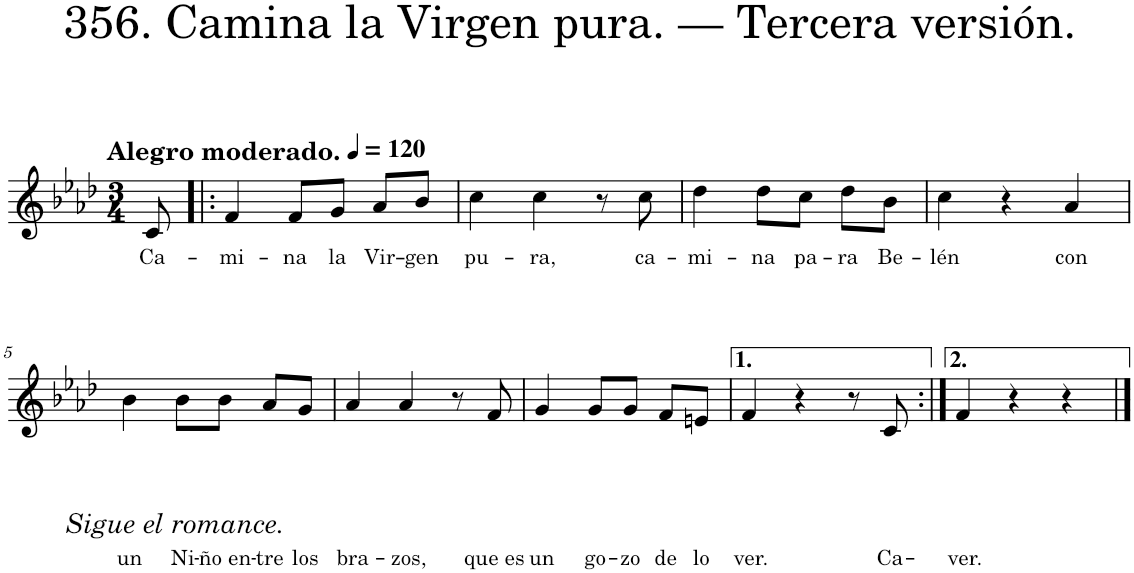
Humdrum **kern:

**kern	**text
*part1	*part1
*staff1	*staff1
*I"Piano	*
*I'Pno.	*
*clefG2	*
*k[b-e-a-d-]	*
*M3/4	*
*MM120	*
=	=
!LO:TX:a:B:t=Alegro moderado.	!
!	!LO:LY:b
8c/	Ca-
=1!|:	=1!|:
!	!LO:LY:b
4f/	-mi-
!	!LO:LY:b
8f/L	-na
!	!LO:LY:b
8g/J	la
!	!LO:LY:b
8a-/L	Vir-
!	!LO:LY:b
8b-/J	-gen
=2	=2
!	!LO:LY:b
4cc\	pu-
!	!LO:LY:b
4cc\	-ra,
8r	.
!	!LO:LY:b
8cc\	ca-
=3	=3
!	!LO:LY:b
4dd-\	-mi-
!	!LO:LY:b
8dd-\L	-na
!	!LO:LY:b
8cc\J	pa-
!	!LO:LY:b
8dd-\L	-ra
!	!LO:LY:b
8b-\J	Be-
=4	=4
!	!LO:LY:b
4cc\	-lén
4r	.
!	!LO:LY:b
4a-/	con
!!LO:LB:g=z
=5	=5
!	!LO:LY:b
4b-\	un
!	!LO:LY:b
8b-\L	Ni-
!	!LO:LY:b
8b-\J	-ño en-
!	!LO:LY:b
8a-/L	-tre
!	!LO:LY:b
8g/J	los
=6	=6
!LO:TX:b:i:t=Sigue el romance.	!
!	!LO:LY:b
4a-/	bra-
!	!LO:LY:b
4a-/	-zos,
8r	.
!	!LO:LY:b
8f/	que es
=7	=7
!	!LO:LY:b
4g/	un
!	!LO:LY:b
8g/L	go-
!	!LO:LY:b
8g/J	-zo
!	!LO:LY:b
8f/L	de
!	!LO:LY:b
8en/J	lo
=8	=8
!	!LO:LY:b
4f/	ver.
4r	.
8r	.
!	!LO:LY:b
8c/	Ca-
=9:|!	=9:|!
!	!LO:LY:b
4f/	ver.
4r	.
4r	.
==	==
*-	*-
